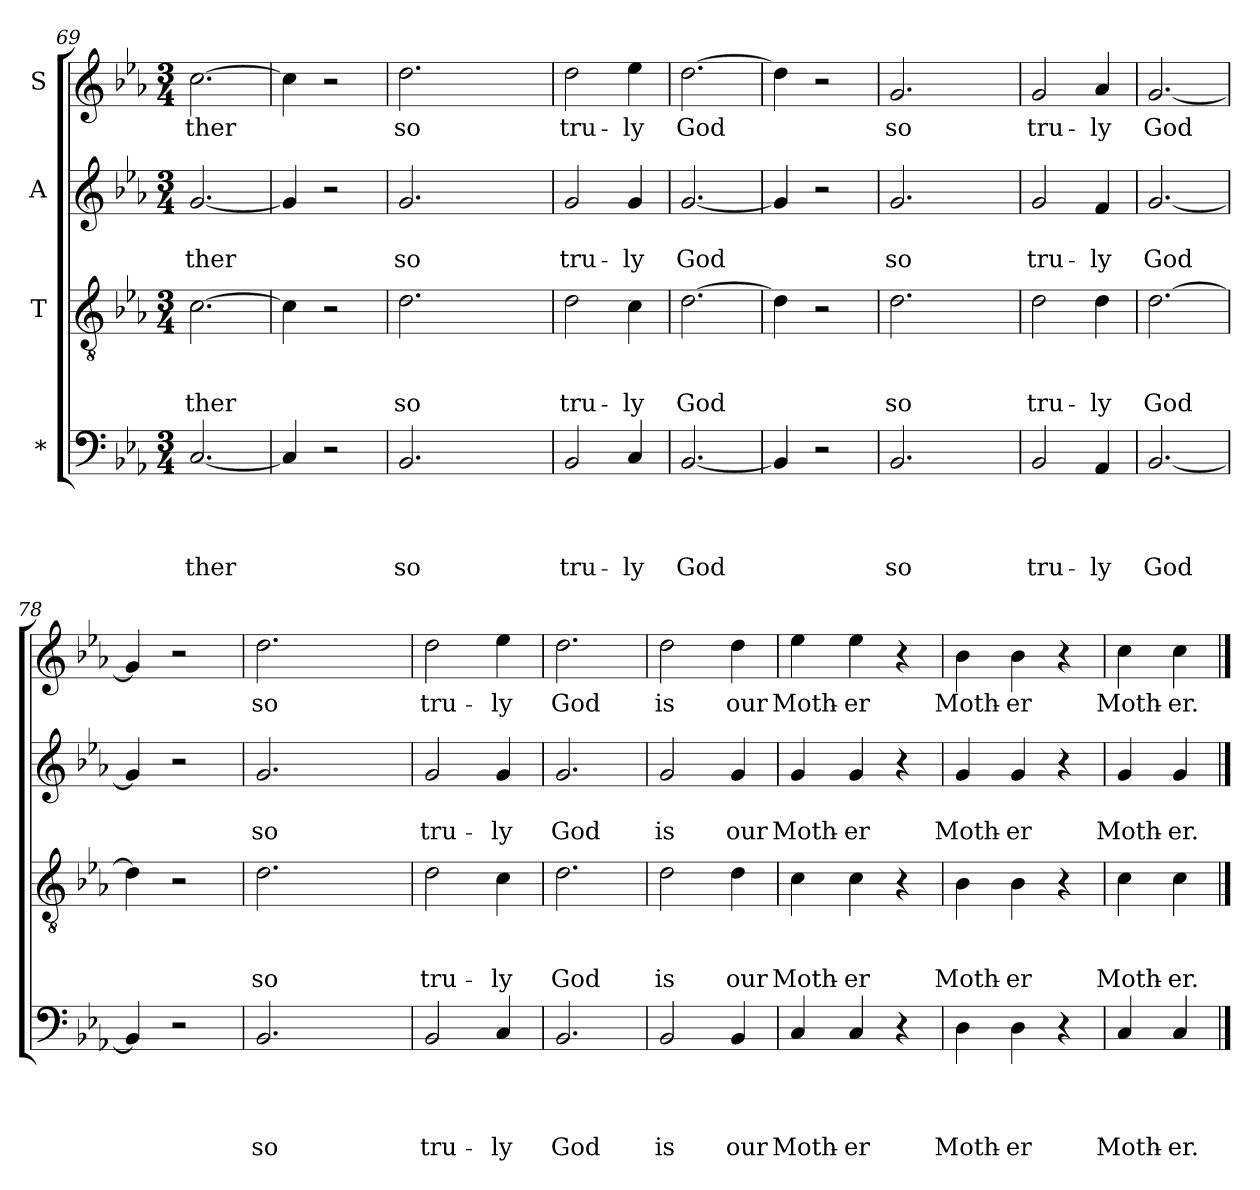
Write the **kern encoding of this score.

**kern	**text	**text	**text	**text	**kern	**text	**text	**text	**kern	**text	**text	**kern	**text
*part4	*part4	*part4	*part4	*part4	*part3	*part3	*part3	*part3	*part2	*part2	*part2	*part1	*part1
*staff4	*staff4	*staff4	*staff4	*staff4	*staff3	*staff3	*staff3	*staff3	*staff2	*staff2	*staff2	*staff1	*staff1
*I"*	*	*	*	*	*I"T	*	*	*	*I"A	*	*	*I"S	*
*clefF4	*	*	*	*	*clefGv2	*	*	*	*clefG2	*	*	*clefG2	*
*k[b-e-a-]	*	*	*	*	*k[b-e-a-]	*	*	*	*k[b-e-a-]	*	*	*k[b-e-a-]	*
*E-:	*	*	*	*	*E-:	*	*	*	*E-:	*	*	*E-:	*
*M3/4	*	*	*	*	*M3/4	*	*	*	*M3/4	*	*	*M3/4	*
=69	=69	=69	=69	=69	=69	=69	=69	=69	=69	=69	=69	=69	=69
!	!	!	!	!LO:LY:b	!	!	!	!LO:LY:b	!	!	!LO:LY:b	!	!LO:LY:b
[<2.C/	.	.	.	-ther	[>2.c\	.	.	-ther	[<2.g/	.	-ther	[>2.cc\	-ther
=70	=70	=70	=70	=70	=70	=70	=70	=70	=70	=70	=70	=70	=70
4C/]	.	.	.	.	4c\]	.	.	.	4g/]	.	.	4cc\]	.
2r	.	.	.	.	2r	.	.	.	2r	.	.	2r	.
!!LO:LB:g=z
=71	=71	=71	=71	=71	=71	=71	=71	=71	=71	=71	=71	=71	=71
!	!	!	!	!	!	!	!	!	!	!	!	!LO:TX:a:t=(&	!
!	!	!	!	!LO:LY:b	!	!	!	!LO:LY:b	!	!	!LO:LY:b	!	!LO:LY:b
*^	*	*	*	*	*^	*	*	*	*^	*	*	*^	*
2.BB-/	8ryy	.	.	.	so	2.d\	8.ryy	.	.	so	2.g/	8..ryy	.	so	2.dd\	8..ryy	so
.	32ryy	.	.	.	.	.	.	.	.	.	.	.	.	.	.	.	.
.	2ryy	.	.	.	.	.	.	.	.	.	.	.	.	.	.	.	.
.	.	.	.	.	.	.	2ryy	.	.	.	.	.	.	.	.	.	.
.	.	.	.	.	.	.	.	.	.	.	.	2ryy	.	.	.	2ryy	.
.	16.ryy	.	.	.	.	.	.	.	.	.	.	.	.	.	.	.	.
.	.	.	.	.	.	.	16ryy	.	.	.	.	.	.	.	.	.	.
.	.	.	.	.	.	.	.	.	.	.	.	32ryy	.	.	.	32ryy	.
=72	=72	=72	=72	=72	=72	=72	=72	=72	=72	=72	=72	=72	=72	=72	=72	=72	=72
!	!	!	!	!	!LO:LY:b	!	!	!	!	!LO:LY:b	!	!	!	!LO:LY:b	!	!	!LO:LY:b
*v	*v	*	*	*	*	*	*	*	*	*	*v	*v	*	*	*v	*v	*
*	*	*	*	*	*v	*v	*	*	*	*	*	*	*	*
2BB-/	.	.	.	tru-	2d\	.	.	tru-	2g/	.	tru-	2dd\	tru-
!	!	!	!	!LO:LY:b	!	!	!	!LO:LY:b	!	!	!LO:LY:b	!	!LO:LY:b
4C/	.	.	.	-ly	4c\	.	.	-ly	4g/	.	-ly	4ee-\	-ly
=73	=73	=73	=73	=73	=73	=73	=73	=73	=73	=73	=73	=73	=73
!	!	!	!	!LO:LY:b	!	!	!	!LO:LY:b	!	!	!LO:LY:b	!	!LO:LY:b
[<2.BB-/	.	.	.	God	[>2.d\	.	.	God	[<2.g/	.	God	[>2.dd\	God
=74	=74	=74	=74	=74	=74	=74	=74	=74	=74	=74	=74	=74	=74
4BB-/]	.	.	.	.	4d\]	.	.	.	4g/]	.	.	4dd\]	.
2r	.	.	.	.	2r	.	.	.	2r	.	.	2r	.
=75	=75	=75	=75	=75	=75	=75	=75	=75	=75	=75	=75	=75	=75
!	!	!	!	!LO:LY:b	!	!	!	!LO:LY:b	!	!	!LO:LY:b	!	!LO:LY:b
*^	*	*	*	*	*^	*	*	*	*^	*	*	*^	*
2.BB-/	8..ryy	.	.	.	so	2.d\	8.ryy	.	.	so	2.g/	8.ryy	.	so	2.g/	8..ryy	so
.	.	.	.	.	.	.	2ryy	.	.	.	.	2ryy	.	.	.	.	.
.	2ryy	.	.	.	.	.	.	.	.	.	.	.	.	.	.	2ryy	.
.	.	.	.	.	.	.	16ryy	.	.	.	.	16ryy	.	.	.	.	.
.	32ryy	.	.	.	.	.	.	.	.	.	.	.	.	.	.	32ryy	.
=76	=76	=76	=76	=76	=76	=76	=76	=76	=76	=76	=76	=76	=76	=76	=76	=76	=76
!	!	!	!	!	!LO:LY:b	!	!	!	!	!LO:LY:b	!	!	!	!LO:LY:b	!	!	!LO:LY:b
*v	*v	*	*	*	*	*	*	*	*	*	*v	*v	*	*	*v	*v	*
*	*	*	*	*	*v	*v	*	*	*	*	*	*	*	*
2BB-/	.	.	.	tru-	2d\	.	.	tru-	2g/	.	tru-	2g/	tru-
!	!	!	!	!LO:LY:b	!	!	!	!LO:LY:b	!	!	!LO:LY:b	!	!LO:LY:b
4AA-/	.	.	.	-ly	4d\	.	.	-ly	4f/	.	-ly	4a-/	-ly
=77	=77	=77	=77	=77	=77	=77	=77	=77	=77	=77	=77	=77	=77
!	!	!	!	!LO:LY:b	!	!	!	!LO:LY:b	!	!	!LO:LY:b	!	!LO:LY:b
[<2.BB-/	.	.	.	God	[>2.d\	.	.	God	[<2.g/	.	God	[<2.g/	God
=78	=78	=78	=78	=78	=78	=78	=78	=78	=78	=78	=78	=78	=78
4BB-/]	.	.	.	.	4d\]	.	.	.	4g/]	.	.	4g/]	.
2r	.	.	.	.	2r	.	.	.	2r	.	.	2r	.
=79	=79	=79	=79	=79	=79	=79	=79	=79	=79	=79	=79	=79	=79
!	!	!	!	!LO:LY:b	!	!	!	!LO:LY:b	!	!	!LO:LY:b	!	!LO:LY:b
*^	*	*	*	*	*^	*	*	*	*^	*	*	*^	*
2.BB-/	4ryy	.	.	.	so	2.d\	8.ryy	.	.	so	2.g/	4ryy	.	so	2.dd\	4ryy	so
.	.	.	.	.	.	.	2ryy	.	.	.	.	.	.	.	.	.	.
.	32ryy	.	.	.	.	.	.	.	.	.	.	32ryy	.	.	.	32ryy	.
.	4...ryy	.	.	.	.	.	.	.	.	.	.	4...ryy	.	.	.	4...ryy	.
.	.	.	.	.	.	.	16ryy	.	.	.	.	.	.	.	.	.	.
=80	=80	=80	=80	=80	=80	=80	=80	=80	=80	=80	=80	=80	=80	=80	=80	=80	=80
!	!	!	!	!	!LO:LY:b	!	!	!	!	!LO:LY:b	!	!	!	!LO:LY:b	!	!	!LO:LY:b
*v	*v	*	*	*	*	*	*	*	*	*	*v	*v	*	*	*v	*v	*
*	*	*	*	*	*v	*v	*	*	*	*	*	*	*	*
2BB-/	.	.	.	tru-	2d\	.	.	tru-	2g/	.	tru-	2dd\	tru-
!	!	!	!	!LO:LY:b	!	!	!	!LO:LY:b	!	!	!LO:LY:b	!	!LO:LY:b
4C/	.	.	.	-ly	4c\	.	.	-ly	4g/	.	-ly	4ee-\	-ly
=81	=81	=81	=81	=81	=81	=81	=81	=81	=81	=81	=81	=81	=81
!	!	!	!	!LO:LY:b	!	!	!	!LO:LY:b	!	!	!LO:LY:b	!	!LO:LY:b
2.BB-/	.	.	.	God	2.d\	.	.	God	2.g/	.	God	2.dd\	God
=82	=82	=82	=82	=82	=82	=82	=82	=82	=82	=82	=82	=82	=82
!	!	!	!	!LO:LY:b	!	!	!	!LO:LY:b	!	!	!LO:LY:b	!	!LO:LY:b
2BB-/	.	.	.	is	2d\	.	.	is	2g/	.	is	2dd\	is
!	!	!	!	!LO:LY:b	!	!	!	!LO:LY:b	!	!	!LO:LY:b	!	!LO:LY:b
4BB-/	.	.	.	our	4d\	.	.	our	4g/	.	our	4dd\	our
=83	=83	=83	=83	=83	=83	=83	=83	=83	=83	=83	=83	=83	=83
!	!	!	!	!LO:LY:b	!	!	!	!LO:LY:b	!	!	!LO:LY:b	!	!LO:LY:b
4C/	.	.	.	Moth-	4c\	.	.	Moth-	4g/	.	Moth-	4ee-\	Moth-
!	!	!	!	!LO:LY:b	!	!	!	!LO:LY:b	!	!	!LO:LY:b	!	!LO:LY:b
4C/	.	.	.	-er	4c\	.	.	-er	4g/	.	-er	4ee-\	-er
4r	.	.	.	.	4r	.	.	.	4r	.	.	4r	.
=84	=84	=84	=84	=84	=84	=84	=84	=84	=84	=84	=84	=84	=84
!	!	!	!	!LO:LY:b	!	!	!	!LO:LY:b	!	!	!LO:LY:b	!	!LO:LY:b
4D\	.	.	.	Moth-	4B-\	.	.	Moth-	4g/	.	Moth-	4b-\	Moth-
!	!	!	!	!LO:LY:b	!	!	!	!LO:LY:b	!	!	!LO:LY:b	!	!LO:LY:b
4D\	.	.	.	-er	4B-\	.	.	-er	4g/	.	-er	4b-\	-er
4r	.	.	.	.	4r	.	.	.	4r	.	.	4r	.
=85	=85	=85	=85	=85	=85	=85	=85	=85	=85	=85	=85	=85	=85
!	!	!	!	!LO:LY:b	!	!	!	!LO:LY:b	!	!	!LO:LY:b	!	!LO:LY:b
4C/	.	.	.	Moth-	4c\	.	.	Moth-	4g/	.	Moth-	4cc\	Moth-
!	!	!	!	!LO:LY:b	!	!	!	!LO:LY:b	!	!	!LO:LY:b	!	!LO:LY:b
4C/	.	.	.	-er.	4c\	.	.	-er.	4g/	.	-er.	4cc\	-er.
==	==	==	==	==	==	==	==	==	==	==	==	==	==
*-	*-	*-	*-	*-	*-	*-	*-	*-	*-	*-	*-	*-	*-
